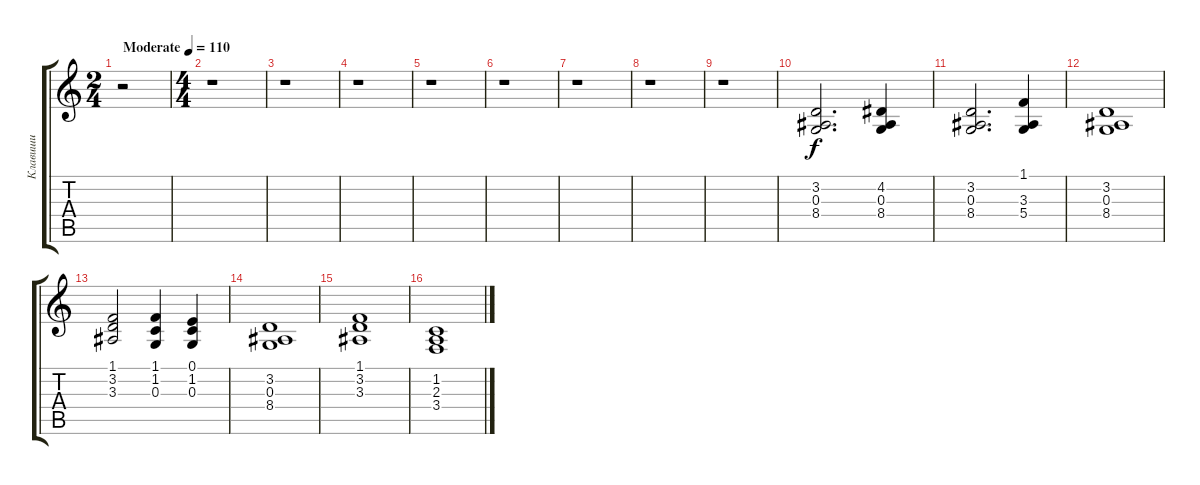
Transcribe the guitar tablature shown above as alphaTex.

\track ("Клавиши" "Клавиши") {instrument choiraahs}
\staff {score tabs}
\tuning (E4 B3 G3 D3 A2 E2) {hide}
\ts (2 4)
\tempo (110 "Moderate")
\clef g2
\ks c
r.2{dy f instrument choiraahs} |
\ts (4 4)
r.1 |
r.1 |
r.1 |
r.1 |
r.1 |
r.1 |
r.1 |
r.1 |
(3.2 0.3 8.4).2{d} (4.2 0.3 8.4).4 |
(3.2 0.3 8.4).2{d} (1.1 3.3 5.4).4 |
(3.2 0.3 8.4).1 |
(1.1 3.2 3.3).2 (1.1 1.2 0.3).4 (0.1 1.2 0.3).4 |
(3.2 0.3 8.4).1 |
(1.1 3.2 3.3).1 |
(1.2 2.3 3.4).1
